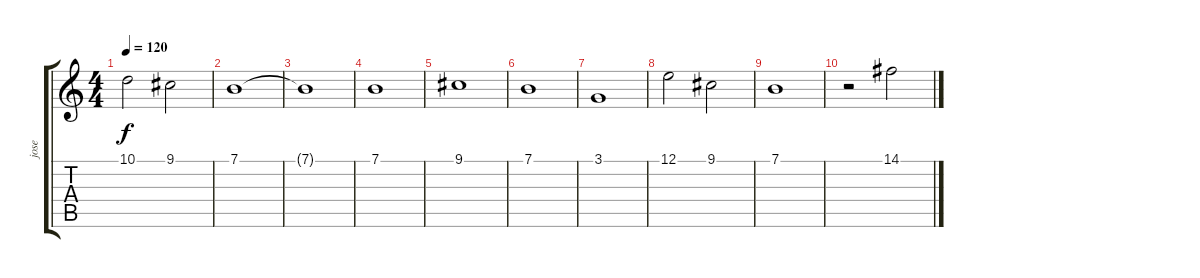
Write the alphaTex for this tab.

\track ("jose" "jose") {instrument stringensemble1}
\staff {score tabs}
\tuning (E4 B3 G3 D3 A2 E2) {hide}
\ts (4 4)
\tempo 120
\clef g2
\ks c
10.1{t}.2{dy f} 9.1.2 |
7.1.1 |
7.1{t}.1 |
7.1.1 |
9.1.1 |
7.1.1 |
3.1.1 |
12.1.2 9.1.2 |
7.1.1 |
r.2 14.1.2
